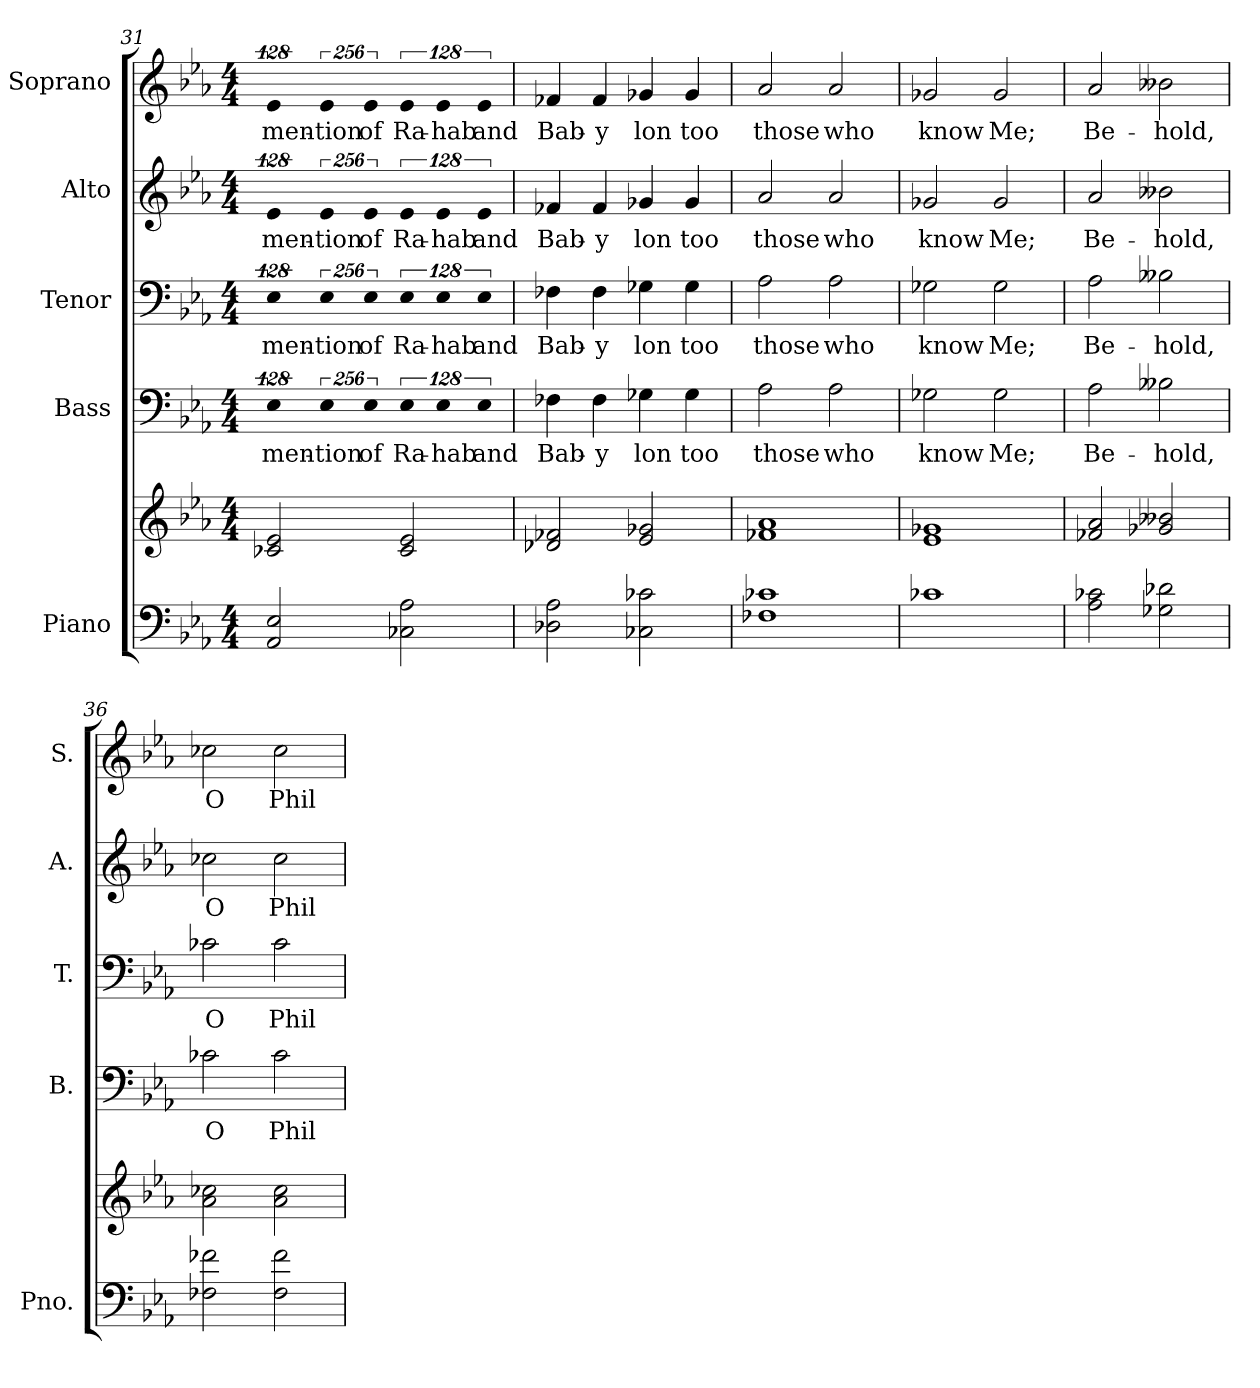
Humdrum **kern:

**kern	**kern	**kern	**text	**kern	**text	**kern	**text	**kern	**text
*part5	*part5	*part4	*part4	*part3	*part3	*part2	*part2	*part1	*part1
*staff6	*staff5	*staff4	*staff4	*staff3	*staff3	*staff2	*staff2	*staff1	*staff1
*I"Piano	*	*I"Bass	*	*I"Tenor	*	*I"Alto	*	*I"Soprano	*
*I'Pno.	*	*I'B.	*	*I'T.	*	*I'A.	*	*I'S.	*
*clefF4	*clefG2	*clefF4	*	*clefF4	*	*clefG2	*	*clefG2	*
*k[b-e-a-]	*k[b-e-a-]	*k[b-e-a-]	*	*k[b-e-a-]	*	*k[b-e-a-]	*	*k[b-e-a-]	*
*E-:	*E-:	*E-:	*	*E-:	*	*E-:	*	*E-:	*
*M4/4	*M4/4	*M4/4	*	*M4/4	*	*M4/4	*	*M4/4	*
=31	=31	=31	=31	=31	=31	=31	=31	=31	=31
!	!	!LO:N:vis=4	!	!	!	!	!	!	!
!	!	!	!LO:LY:b:color=#000000	!LO:N:vis=4	!	!	!	!	!
!	!	!	!	!	!LO:LY:b:color=#000000	!LO:N:vis=4	!	!	!
!	!	!	!	!	!	!	!LO:LY:b:color=#000000	!LO:N:vis=4	!
!	!	!	!	!	!	!	!	!	!LO:LY:b:color=#000000
2AA-i/ 2E-i	2c-Xi/ 2e-i	512%85E-i\	men-	512%85E-i\	men-	512%85e-i/	men-	512%85e-i/	men-
!	!	!LO:N:vis=4	!	!	!	!	!	!	!
!	!	!	!LO:LY:b:color=#000000	!LO:N:vis=4	!	!	!	!	!
!	!	!	!	!	!LO:LY:b:color=#000000	!LO:N:vis=4	!	!	!
!	!	!	!	!	!	!	!LO:LY:b:color=#000000	!LO:N:vis=4	!
!	!	!	!	!	!	!	!	!	!LO:LY:b:color=#000000
.	.	1024%171E-i\	-tion	1024%171E-i\	-tion	1024%171e-i/	-tion	1024%171e-i/	-tion
!	!	!LO:N:vis=4	!	!	!	!	!	!	!
!	!	!	!LO:LY:b:color=#000000	!LO:N:vis=4	!	!	!	!	!
!	!	!	!	!	!LO:LY:b:color=#000000	!LO:N:vis=4	!	!	!
!	!	!	!	!	!	!	!LO:LY:b:color=#000000	!LO:N:vis=4	!
!	!	!	!	!	!	!	!	!	!LO:LY:b:color=#000000
.	.	1024%171E-i\	of	1024%171E-i\	of	1024%171e-i/	of	1024%171e-i/	of
!	!	!LO:N:vis=4	!	!	!	!	!	!	!
!	!	!	!LO:LY:b:color=#000000	!LO:N:vis=4	!	!	!	!	!
!	!	!	!	!	!LO:LY:b:color=#000000	!LO:N:vis=4	!	!	!
!	!	!	!	!	!	!	!LO:LY:b:color=#000000	!LO:N:vis=4	!
!	!	!	!	!	!	!	!	!	!LO:LY:b:color=#000000
2C-Xi\ 2A-i	2c-i/ 2e-i	512%85E-i\	Ra-	512%85E-i\	Ra-	512%85e-i/	Ra-	512%85e-i/	Ra-
!	!	!LO:N:vis=4	!	!	!	!	!	!	!
!	!	!	!LO:LY:b:color=#000000	!LO:N:vis=4	!	!	!	!	!
!	!	!	!	!	!LO:LY:b:color=#000000	!LO:N:vis=4	!	!	!
!	!	!	!	!	!	!	!LO:LY:b:color=#000000	!LO:N:vis=4	!
!	!	!	!	!	!	!	!	!	!LO:LY:b:color=#000000
.	.	1024%171E-i\	-hab	1024%171E-i\	-hab	1024%171e-i/	-hab	1024%171e-i/	-hab
!	!	!LO:N:vis=4	!	!	!	!	!	!	!
!	!	!	!LO:LY:b:color=#000000	!LO:N:vis=4	!	!	!	!	!
!	!	!	!	!	!LO:LY:b:color=#000000	!LO:N:vis=4	!	!	!
!	!	!	!	!	!	!	!LO:LY:b:color=#000000	!LO:N:vis=4	!
!	!	!	!	!	!	!	!	!	!LO:LY:b:color=#000000
.	.	1024%171E-i\	and	1024%171E-i\	and	1024%171e-i/	and	1024%171e-i/	and
=32	=32	=32	=32	=32	=32	=32	=32	=32	=32
!	!	!	!LO:LY:b:color=#000000	!	!	!	!	!	!
!	!	!	!	!	!LO:LY:b:color=#000000	!	!	!	!
!	!	!	!	!	!	!	!LO:LY:b:color=#000000	!	!
!	!	!	!	!	!	!	!	!	!LO:LY:b:color=#000000
2D-Xi\ 2A-i	2d-Xi/ 2f-Xi	4F-Xi\	Bab-	4F-Xi\	Bab-	4f-Xi/	Bab-	4f-Xi/	Bab-
!	!	!	!LO:LY:b:color=#000000	!	!	!	!	!	!
!	!	!	!	!	!LO:LY:b:color=#000000	!	!	!	!
!	!	!	!	!	!	!	!LO:LY:b:color=#000000	!	!
!	!	!	!	!	!	!	!	!	!LO:LY:b:color=#000000
.	.	4F-i\	-y	4F-i\	-y	4f-i/	-y	4f-i/	-y
!	!	!	!LO:LY:b:color=#000000	!	!	!	!	!	!
!	!	!	!	!	!LO:LY:b:color=#000000	!	!	!	!
!	!	!	!	!	!	!	!LO:LY:b:color=#000000	!	!
!	!	!	!	!	!	!	!	!	!LO:LY:b:color=#000000
2C-Xi\ 2c-Xi	2e-i/ 2g-Xi	4G-Xi\	lon	4G-Xi\	lon	4g-Xi/	lon	4g-Xi/	lon
!	!	!	!LO:LY:b:color=#000000	!	!	!	!	!	!
!	!	!	!	!	!LO:LY:b:color=#000000	!	!	!	!
!	!	!	!	!	!	!	!LO:LY:b:color=#000000	!	!
!	!	!	!	!	!	!	!	!	!LO:LY:b:color=#000000
.	.	4G-i\	too	4G-i\	too	4g-i/	too	4g-i/	too
!!LO:PB:g=z
=33	=33	=33	=33	=33	=33	=33	=33	=33	=33
!	!	!	!LO:LY:b:color=#000000	!	!	!	!	!	!
!	!	!	!	!	!LO:LY:b:color=#000000	!	!	!	!
!	!	!	!	!	!	!	!LO:LY:b:color=#000000	!	!
!	!	!	!	!	!	!	!	!	!LO:LY:b:color=#000000
1F-Xi 1c-Xi	1f-Xi 1a-i	2A-i\	those	2A-i\	those	2a-i/	those	2a-i/	those
!	!	!	!LO:LY:b:color=#000000	!	!	!	!	!	!
!	!	!	!	!	!LO:LY:b:color=#000000	!	!	!	!
!	!	!	!	!	!	!	!LO:LY:b:color=#000000	!	!
!	!	!	!	!	!	!	!	!	!LO:LY:b:color=#000000
.	.	2A-i\	who	2A-i\	who	2a-i/	who	2a-i/	who
=34	=34	=34	=34	=34	=34	=34	=34	=34	=34
!	!	!	!LO:LY:b:color=#000000	!	!	!	!	!	!
!	!	!	!	!	!LO:LY:b:color=#000000	!	!	!	!
!	!	!	!	!	!	!	!LO:LY:b:color=#000000	!	!
!	!	!	!	!	!	!	!	!	!LO:LY:b:color=#000000
1c-Xi	1e-i 1g-Xi	2G-Xi\	know	2G-Xi\	know	2g-Xi/	know	2g-Xi/	know
!	!	!	!LO:LY:b:color=#000000	!	!	!	!	!	!
!	!	!	!	!	!LO:LY:b:color=#000000	!	!	!	!
!	!	!	!	!	!	!	!LO:LY:b:color=#000000	!	!
!	!	!	!	!	!	!	!	!	!LO:LY:b:color=#000000
.	.	2G-i\	Me;	2G-i\	Me;	2g-i/	Me;	2g-i/	Me;
=35	=35	=35	=35	=35	=35	=35	=35	=35	=35
!	!	!	!LO:LY:b:color=#000000	!	!	!	!	!	!
!	!	!	!	!	!LO:LY:b:color=#000000	!	!	!	!
!	!	!	!	!	!	!	!LO:LY:b:color=#000000	!	!
!	!	!	!	!	!	!	!	!	!LO:LY:b:color=#000000
2A-i\ 2c-Xi	2f-Xi/ 2a-i	2A-i\	Be-	2A-i\	Be-	2a-i/	Be-	2a-i/	Be-
!	!	!	!LO:LY:b:color=#000000	!	!	!	!	!	!
!	!	!	!	!	!LO:LY:b:color=#000000	!	!	!	!
!	!	!	!	!	!	!	!LO:LY:b:color=#000000	!	!
!	!	!	!	!	!	!	!	!	!LO:LY:b:color=#000000
2G-Xi\ 2d-Xi	2g-Xi/ 2b--Xi	2B--Xi\	-hold,	2B--Xi\	-hold,	2b--Xi\	-hold,	2b--Xi\	-hold,
=36	=36	=36	=36	=36	=36	=36	=36	=36	=36
!	!	!	!LO:LY:b:color=#000000	!	!	!	!	!	!
!	!	!	!	!	!LO:LY:b:color=#000000	!	!	!	!
!	!	!	!	!	!	!	!LO:LY:b:color=#000000	!	!
!	!	!	!	!	!	!	!	!	!LO:LY:b:color=#000000
2F-Xi\ 2f-Xi	2a-i\ 2cc-Xi	2c-Xi\	O	2c-Xi\	O	2cc-Xi\	O	2cc-Xi\	O
!	!	!	!LO:LY:b:color=#000000	!	!	!	!	!	!
!	!	!	!	!	!LO:LY:b:color=#000000	!	!	!	!
!	!	!	!	!	!	!	!LO:LY:b:color=#000000	!	!
!	!	!	!	!	!	!	!	!	!LO:LY:b:color=#000000
2F-i\ 2f-i	2a-i\ 2cc-i	2c-i\	Phil-	2c-i\	Phil-	2cc-i\	Phil-	2cc-i\	Phil-
=	=	=	=	=	=	=	=	=	=
*-	*-	*-	*-	*-	*-	*-	*-	*-	*-
